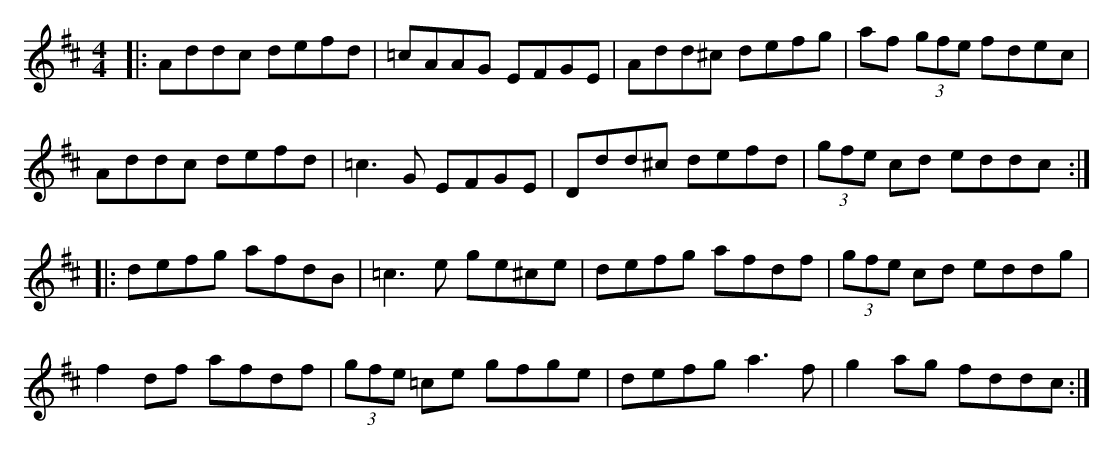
X:1
M:4/4
K:D
|:Addc defd|=cAAG EFGE|Add^c defg|af (3gfe fdec|
Addc defd|=c3G EFGE|Ddd^c defd|(3gfe cd eddc:|
|:defg afdB|=c3e ge^ce|defg afdf|(3gfe cd eddg|
f2 df afdf|(3gfe =ce gfge|defg a3f|g2ag fddc:|
